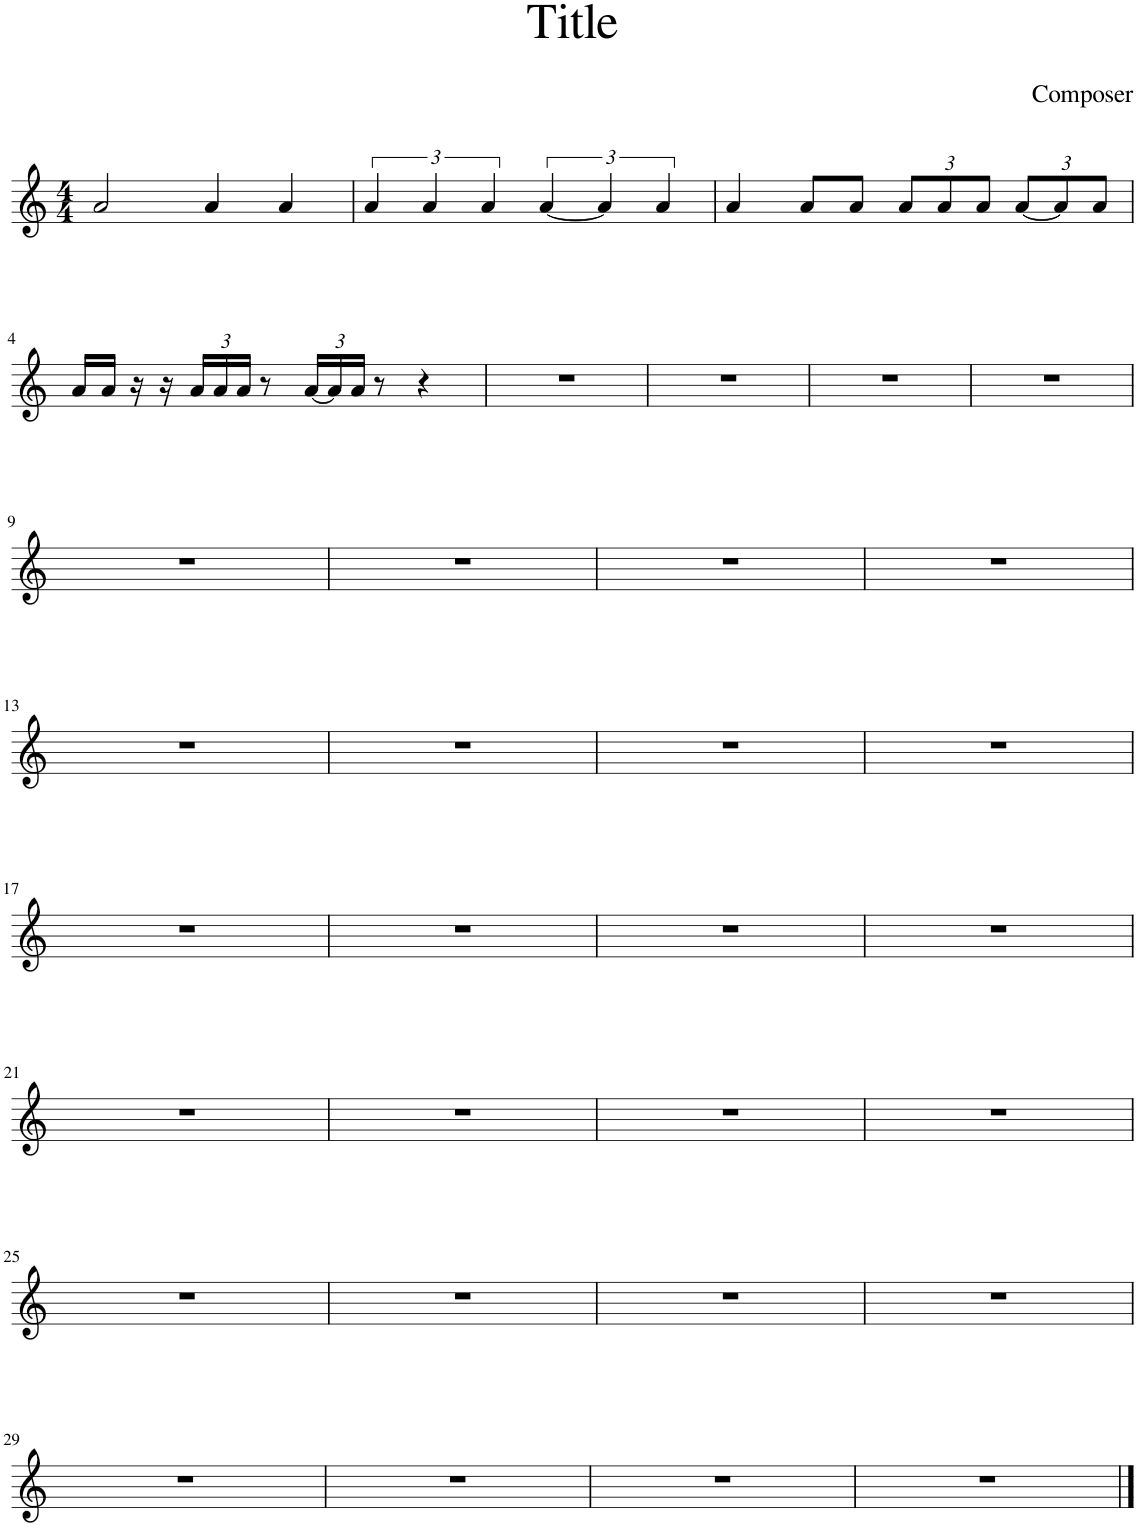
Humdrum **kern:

**kern
*part1
*staff1
*I"Piano
*I'Pno.
*clefG2
*k[]
*M4/4
=1
2a/
4a/
4a/
=2
6a/
6a/
6a/
[6a/
6a/]
6a/
=3
4a/
8a/L
8a/J
*Xbrackettup
12a/L
12a/
12a/J
[12a/L
12a/]
12a/J
!!LO:LB:g=z
=4
16a/LL
16a/JJ
16r
16r
24a/LL
24a/
24a/JJ
8r
[24a/LL
24a/]
24a/JJ
8r
4r
=5
1r
=6
1r
=7
1r
=8
1r
!!LO:LB:g=z
=9
1r
=10
1r
=11
1r
=12
1r
!!LO:LB:g=z
=13
1r
=14
1r
=15
1r
=16
1r
!!LO:LB:g=z
=17
1r
=18
1r
=19
1r
=20
1r
!!LO:LB:g=z
=21
1r
=22
1r
=23
1r
=24
1r
!!LO:LB:g=z
=25
1r
=26
1r
=27
1r
=28
1r
!!LO:LB:g=z
=29
1r
=30
1r
=31
1r
=32
1r
==
*-
